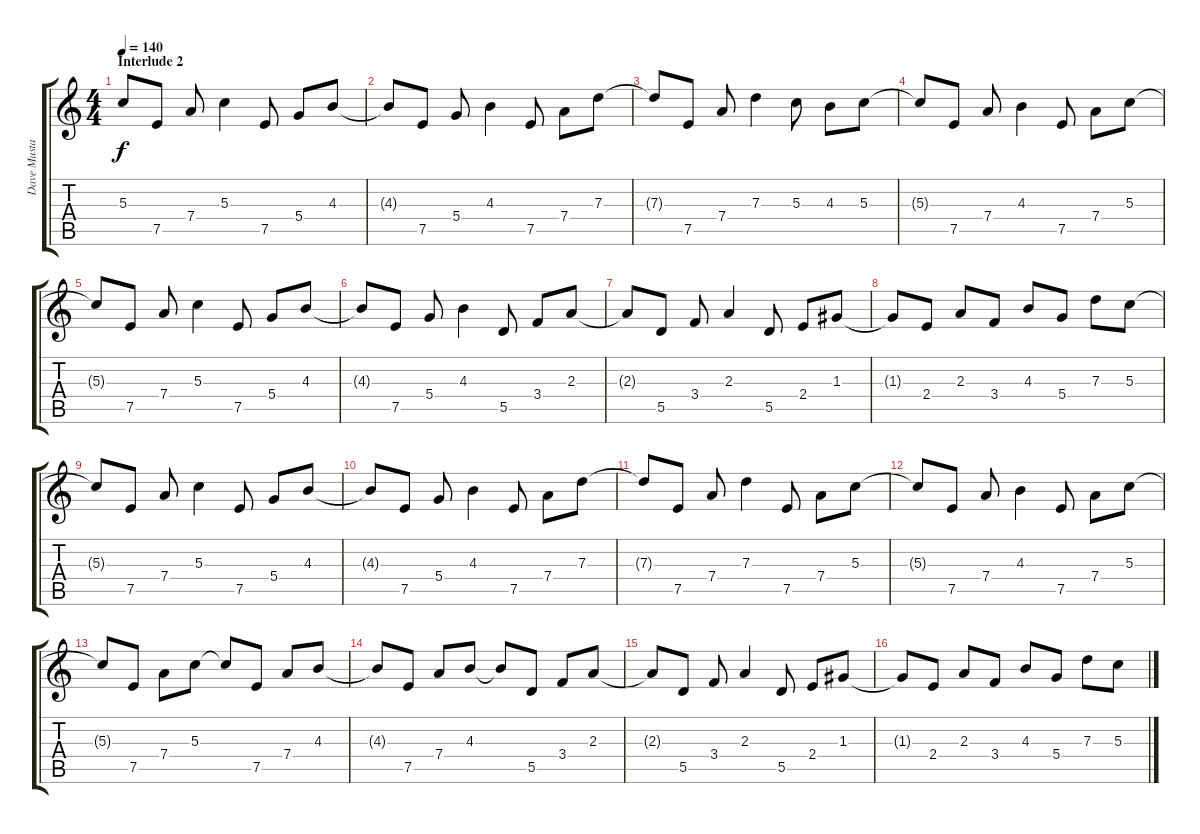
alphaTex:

\track ("Dave Mustaine" "Dave Musta") {instrument distortionguitar}
\staff {score tabs}
\tuning (E4 B3 G3 D3 A2 E2) {hide}
\ts (4 4)
\section ("" "Interlude 2")
\tempo 140
\clef g2
\ks c
5.3{t}.8{dy f} 7.5.8 7.4.8 5.3.4 7.5.8 5.4.8 4.3.8 |
4.3{t}.8 7.5.8 5.4.8 4.3.4 7.5.8 7.4.8 7.3.8 |
7.3{t}.8 7.5.8 7.4.8 7.3.4 5.3.8 4.3.8 5.3.8 |
5.3{t}.8 7.5.8 7.4.8 4.3.4 7.5.8 7.4.8 5.3.8 |
5.3{t}.8 7.5.8 7.4.8 5.3.4 7.5.8 5.4.8 4.3.8 |
4.3{t}.8 7.5.8 5.4.8 4.3.4 5.5.8 3.4.8 2.3.8 |
2.3{t}.8 5.5.8 3.4.8 2.3.4 5.5.8 2.4.8 1.3.8 |
1.3{t}.8 2.4.8 2.3.8 3.4.8 4.3.8 5.4.8 7.3.8 5.3.8 |
5.3{t}.8 7.5.8 7.4.8 5.3.4 7.5.8 5.4.8 4.3.8 |
4.3{t}.8 7.5.8 5.4.8 4.3.4 7.5.8 7.4.8 7.3.8 |
7.3{t}.8 7.5.8 7.4.8 7.3.4 7.5.8 7.4.8 5.3.8 |
5.3{t}.8 7.5.8 7.4.8 4.3.4 7.5.8 7.4.8 5.3.8 |
5.3{t}.8 7.5.8 7.4.8 5.3.8 5.3{t}.8 7.5.8 7.4.8 4.3.8 |
4.3{t}.8 7.5.8 7.4.8 4.3.8 4.3{t}.8 5.5.8 3.4.8 2.3.8 |
2.3{t}.8 5.5.8 3.4.8 2.3.4 5.5.8 2.4.8 1.3.8 |
1.3{t}.8 2.4.8 2.3.8 3.4.8 4.3.8 5.4.8 7.3.8 5.3.8
